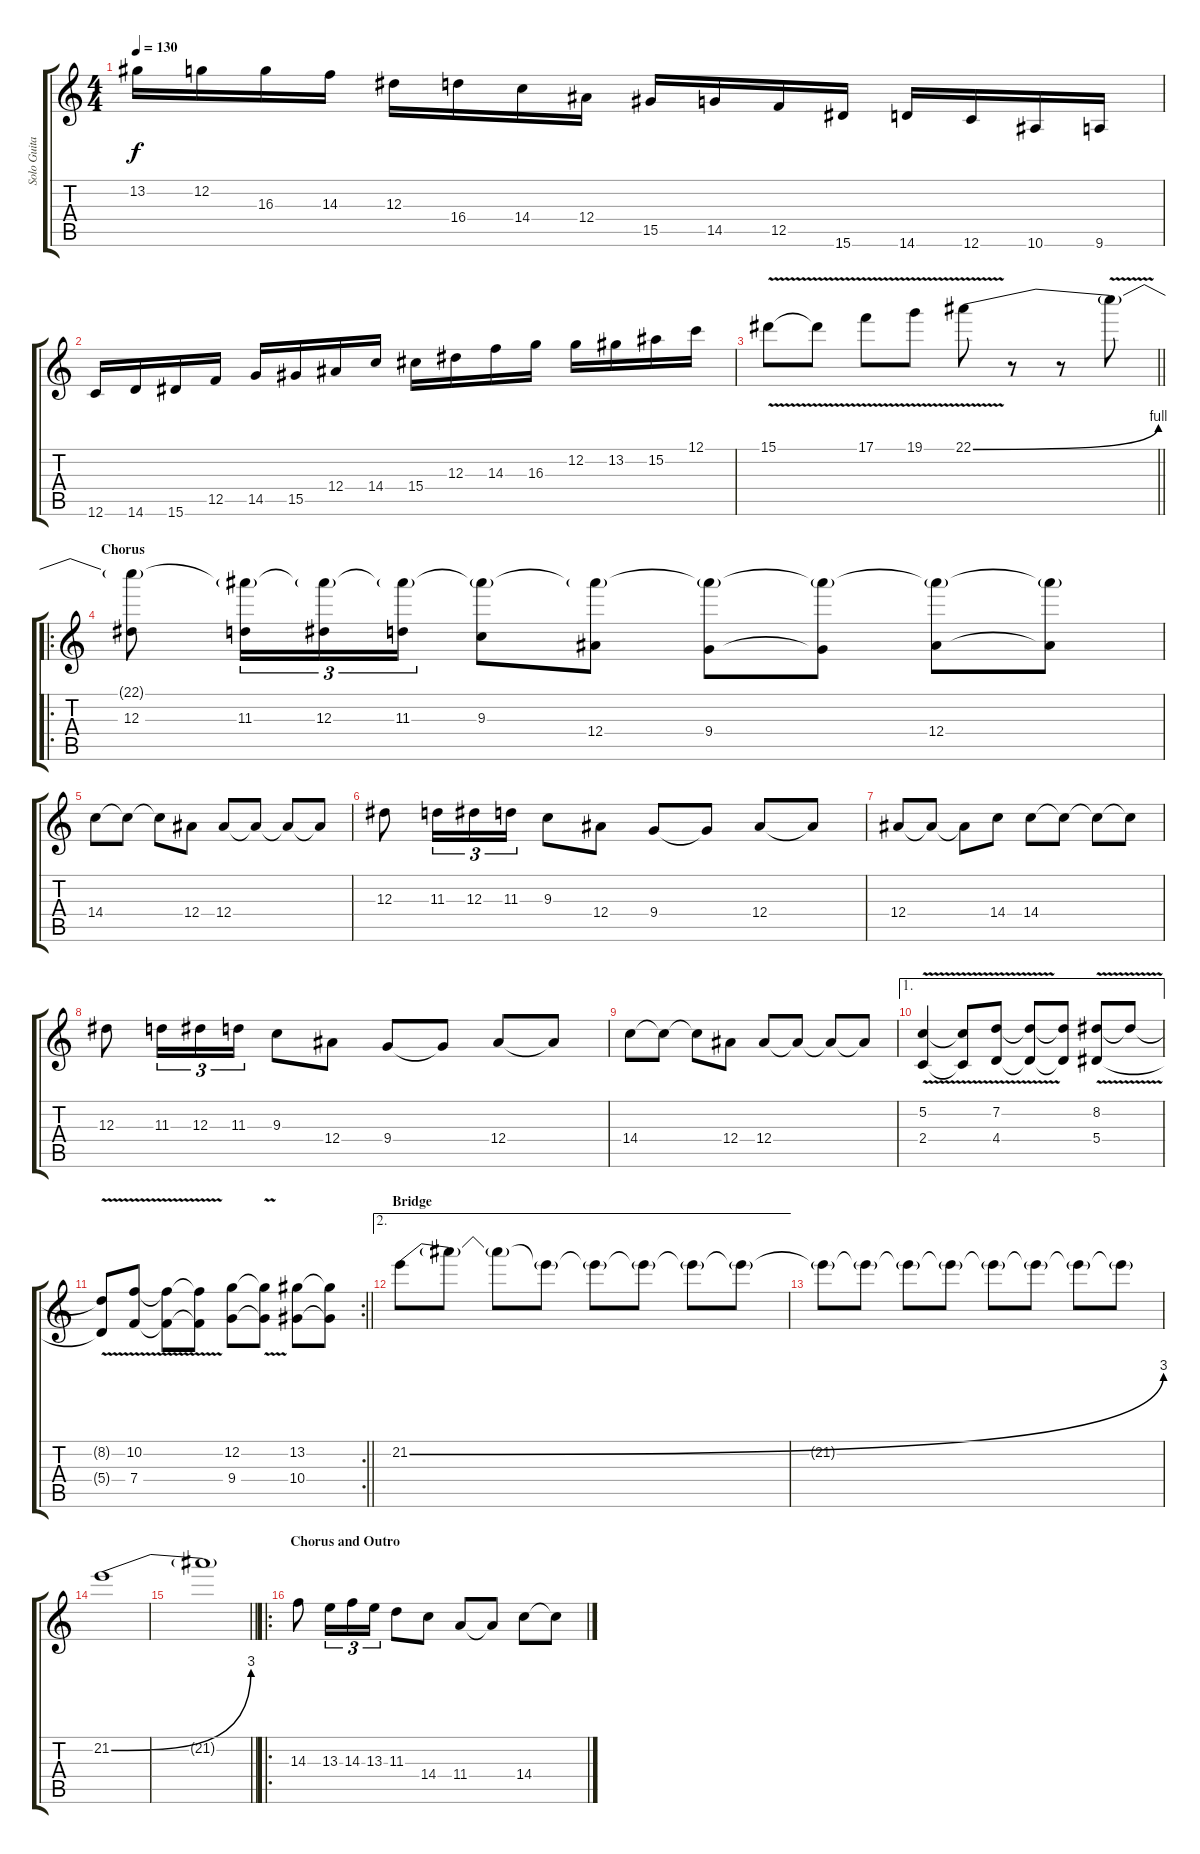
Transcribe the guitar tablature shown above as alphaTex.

\track ("Solo Guitar" "Solo Guita") {instrument distortionguitar}
\staff {score tabs}
\tuning (C4 G3 Eb3 Bb2 F2 C2) {hide}
\ts (4 4)
\tempo 130
\clef g2
\ks c
13.2.16{dy f} 12.2.16 16.3.16 14.3.16 12.3.16 16.4.16 14.4.16 12.4.16 15.5.16 14.5.16 12.5.16 15.6.16 14.6.16 12.6.16 10.6.16 9.6.16 |
12.6.16 14.6.16 15.6.16 12.5.16 14.5.16 15.5.16 12.4.16 14.4.16 15.4.16 12.3.16 14.3.16 16.3.16 12.2.16 13.2.16 15.2.16 12.1.16 |
\barLineRight lightlight
15.1{v}.8 15.1{t}.8 17.1{v}.8 19.1{v}.8 22.1{be (bend 0 0 60 4) v}.8 r.8 r.8 22.1{t}.8 |
\ro
\section ("" "Chorus")
(22.1{t} 12.3).8 (22.1{t} 11.3).16{tu (3 2)} (22.1{t} 12.3).16{tu (3 2)} (22.1{t} 11.3).16{tu (3 2)} (22.1{t} 9.3).8 (22.1{t} 12.4).8 (22.1{t} 9.4).8 (22.1{t} 9.4{t}).8 (22.1{t} 12.4).8 (22.1{t} 12.4{t}).8 |
14.4.8 14.4{t}.8 14.4{t}.8 12.4.8 12.4.8 12.4{t}.8 12.4{t}.8 12.4{t}.8 |
12.3.8 11.3.16{tu (3 2)} 12.3.16{tu (3 2)} 11.3.16{tu (3 2)} 9.3.8 12.4.8 9.4.8 9.4{t}.8 12.4.8 12.4{t}.8 |
12.4.8 12.4{t}.8 12.4{t}.8 14.4.8 14.4.8 14.4{t}.8 14.4{t}.8 14.4{t}.8 |
12.3.8 11.3.16{tu (3 2)} 12.3.16{tu (3 2)} 11.3.16{tu (3 2)} 9.3.8 12.4.8 9.4.8 9.4{t}.8 12.4.8 12.4{t}.8 |
14.4.8 14.4{t}.8 14.4{t}.8 12.4.8 12.4.8 12.4{t}.8 12.4{t}.8 12.4{t}.8 |
\ae 1
(5.2{v} 2.4{v}).4 (5.2{t} 2.4{t}).8 (7.2{v} 4.4{v}).8 (7.2{t} 4.4{t}).8 (7.2{t} 4.4{t}).8 (8.2{v} 5.4{v}).8 8.2{t}.8 |
\rc 2
\barLineRight lightlight
(8.2{t} 5.4{t}).8 (10.2{v} 7.4{v}).8 (10.2{t} 7.4{t}).8 (10.2{v t} 7.4{v t}).8 (12.2 9.4).8 (12.2{v t} 9.4{v t}).8 (13.2 10.4).8 (13.2{t} 10.4{t}).8 |
\ae 2
\section ("" "Bridge")
21.2{be (bend 0 0 60 12)}.8 21.2{t}.8 21.2{t}.8 21.2{t}.8 21.2{t}.8 21.2{t}.8 21.2{t}.8 21.2{t}.8 |
21.2{t}.8 21.2{t}.8 21.2{t}.8 21.2{t}.8 21.2{t}.8 21.2{t}.8 21.2{t}.8 21.2{t}.8 |
21.2{be (bend 0 0 60 12)}.1 |
\barLineRight lightlight
21.2{t}.1 |
\ro
\section ("" "Chorus and Outro")
14.3.8 13.3.16{tu (3 2)} 14.3.16{tu (3 2)} 13.3.16{tu (3 2)} 11.3.8 14.4.8 11.4.8 11.4{t}.8 14.4.8 14.4{t}.8
